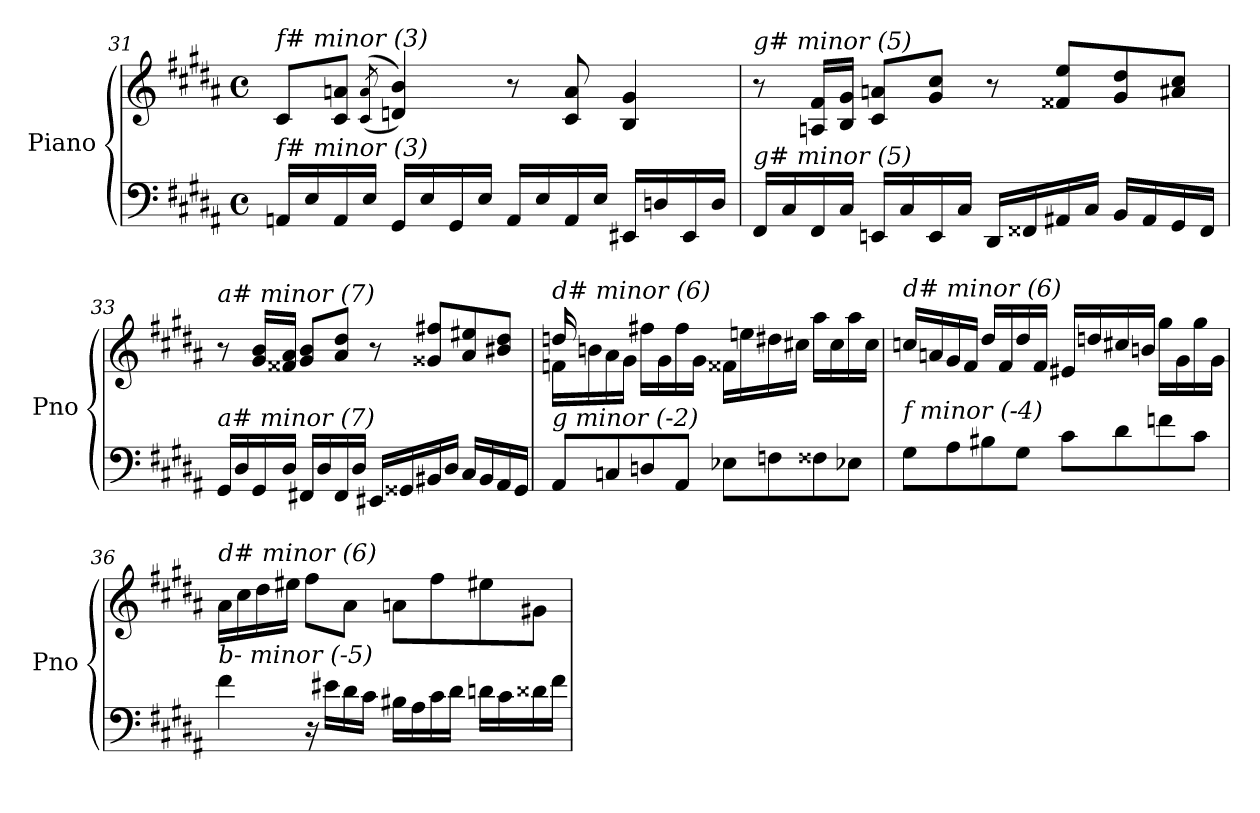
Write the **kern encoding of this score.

**kern	**kern
*part1	*part1
*staff2	*staff1
*I"Piano	*
*I'Pno	*
!!LO:LB:g=z
*clefF4	*clefG2
*k[f#c#g#d#a#]	*k[f#c#g#d#a#]
*M4/4	*M4/4
*met(c)	*met(c)
=31	=31
!	!LO:TX:i:t=f# minor (3)
!LO:TX:i:t=f# minor (3)	!
16AAn/LL	8c#/L
16E/	.
16AA/	8c#/ 8an/J
16E/JJ	.
.	((>8qc#/ 8qa/
16GG#/LL	4dn/ 4b/))
16E/	.
16GG#/	.
16E/JJ	.
16AA/LL	8r
16E/	.
16AA/	8c#/ 8a/
16E/JJ	.
16EE#X/LL	4B/ 4g#/
16Dn/	.
16EE#/	.
16D/JJ	.
=32	=32
!	!LO:TX:i:t=g# minor (5)
!LO:TX:i:t=g# minor (5)	!
16FF#/LL	8r
16C#/	.
16FF#/	16An/ 16f#/LL
16C#/JJ	16B/ 16g#/JJ
16EEn/LL	8c#/ 8an/L
16C#/	.
16EE/	8g#/ 8cc#/J
16C#/JJ	.
16DD#/LL	8r
16FF##X/	.
16AA#X/	8f##X/ 8ee/L
16C#/JJ	.
16BB/LL	8g#/ 8dd#/
16AA#/	.
16GG#/	8a#X/ 8cc#/J
16FF##/JJ	.
=33	=33
!	!LO:TX:i:t=a# minor (7)
!LO:TX:i:t=a# minor (7)	!
16GG#/LL	8r
16D#/	.
16GG#/	16g#/ 16b/LL
16D#/JJ	16f##X/ 16a#/JJ
16FF#X/LL	8g#/ 8b/L
16D#/	.
16FF#/	8a#/ 8dd#/J
16D#/JJ	.
16EE#X/LL	8r
16GG##X/	.
16BB#X/	8g##X/ 8ff#X/L
16D#/JJ	.
16C#/LL	8a#/ 8ee#X/
16BB#/	.
16AA#/	8b#X/ 8dd#/J
16GG##/JJ	.
!!LO:PB:g=z
=34	=34
*^	*^
!	!	!LO:TX:i:t=d# minor (6)	!
!LO:TX:i:t=g minor (-2)	!	!	!
16ryy	8AA#/L	16fni\LL	16ddni/
2...ryy	.	16bn\	2...ryy
.	8Cni/	16a#\	.
.	.	16g#\JJ	.
.	8Dni/	16ff#Xi\LL	.
.	.	16g#\	.
.	8AA#/J	16ff#i\	.
.	.	16g#\JJ	.
.	8E-Xi\L	16f##X\LL	.
.	.	16een\	.
.	8Fni\	16dd#\	.
.	.	16cc#X\JJ	.
.	8F##X\	16aa#\LL	.
.	.	16cc#\	.
.	8E-Xi\J	16aa#\	.
.	.	16cc#\JJ	.
*v	*v	*	*
*	*v	*v
=35	=35
!	!LO:TX:i:t=d# minor (6)
!LO:TX:i:t=f minor (-4)	!
8G#\L	16ccni/LL
.	16an/
8A#\	16g#/
.	16f#/JJ
8B#X\	16dd#/LL
.	16f#/
8G#\J	16dd#/
.	16f#/JJ
8c#\L	16e#X/LL
.	16ddn/
8d#\	16cc#/
.	16bn/JJ
8fni\	16gg#\LL
.	16g#\
8c#\J	16gg#\
.	16g#\JJ
=36	=36
!	!LO:TX:i:t=d# minor (6)
!LO:TX:i:t=b- minor (-5)	!
4f#\	16a#\LL
.	16cc#\
.	16dd#\
.	16ee#X\JJ
16r	8ff#\L
16e#Xj\LL	.
16d#\	8a#\J
16c#\JJ	.
16B#Xj\LL	8ani\L
16A#\	.
16c#i\	8ff#\
16d#\JJ	.
16dni\LL	8ee#X\
16c#i\	.
16d##i\	8g#X\J
16f#i\JJ	.
=	=
*-	*-
